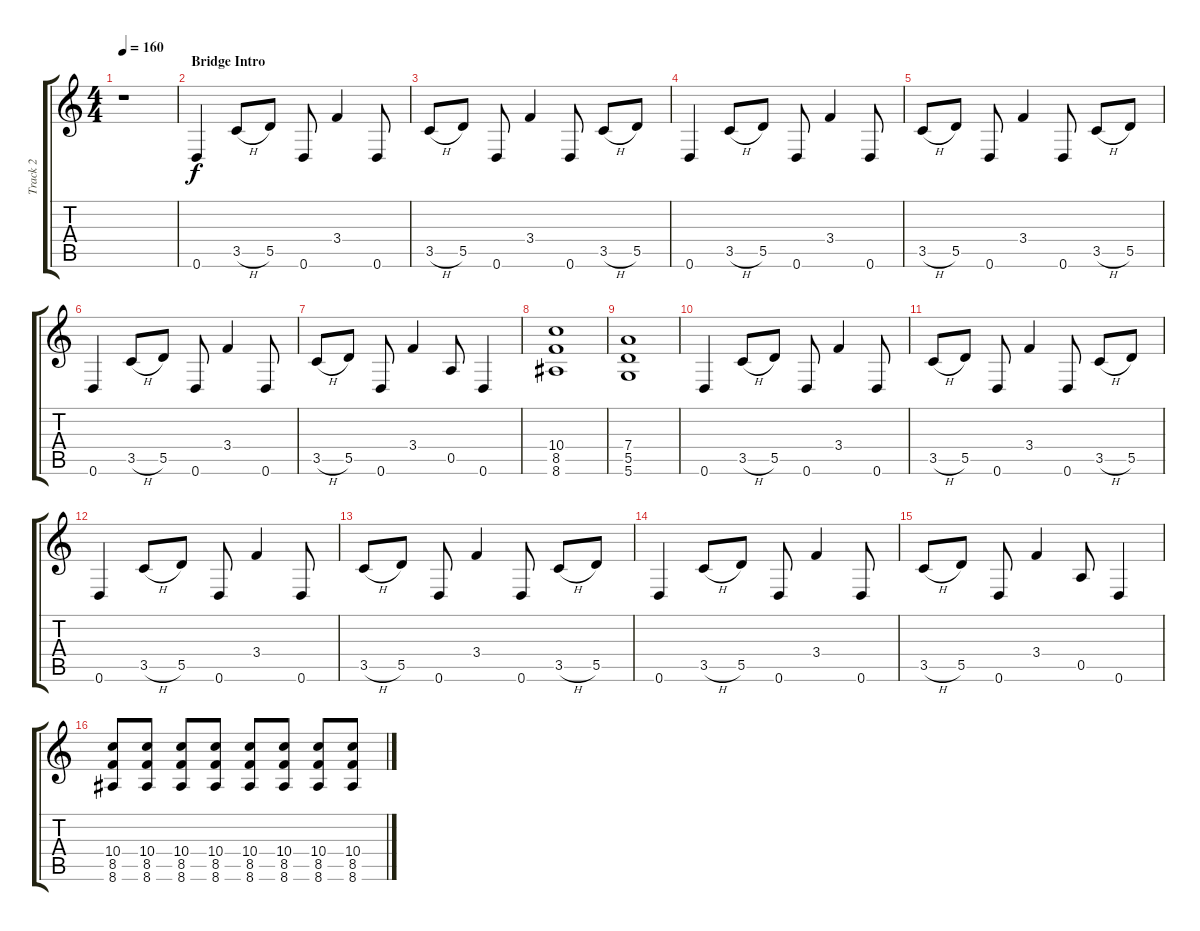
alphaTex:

\track ("Track 2" "Track 2") {instrument distortionguitar}
\staff {score tabs}
\tuning (E4 B3 G3 D3 A2 D2) {hide}
\ts (4 4)
\tempo 160
\clef g2
\ks c
r.1{dy f} |
\section ("" "Bridge Intro")
0.6.4 3.5{h}.8 5.5.8 0.6.8 3.4.4 0.6.8 |
3.5{h}.8 5.5.8 0.6.8 3.4.4 0.6.8 3.5{h}.8 5.5.8 |
0.6.4 3.5{h}.8 5.5.8 0.6.8 3.4.4 0.6.8 |
3.5{h}.8 5.5.8 0.6.8 3.4.4 0.6.8 3.5{h}.8 5.5.8 |
0.6.4 3.5{h}.8 5.5.8 0.6.8 3.4.4 0.6.8 |
3.5{h}.8 5.5.8 0.6.8 3.4.4 0.5.8 0.6.4 |
(10.4 8.5 8.6).1 |
(7.4 5.5 5.6).1 |
0.6.4 3.5{h}.8 5.5.8 0.6.8 3.4.4 0.6.8 |
3.5{h}.8 5.5.8 0.6.8 3.4.4 0.6.8 3.5{h}.8 5.5.8 |
0.6.4 3.5{h}.8 5.5.8 0.6.8 3.4.4 0.6.8 |
3.5{h}.8 5.5.8 0.6.8 3.4.4 0.6.8 3.5{h}.8 5.5.8 |
0.6.4 3.5{h}.8 5.5.8 0.6.8 3.4.4 0.6.8 |
3.5{h}.8 5.5.8 0.6.8 3.4.4 0.5.8 0.6.4 |
(10.4 8.5 8.6).8 (10.4 8.5 8.6).8 (10.4 8.5 8.6).8 (10.4 8.5 8.6).8 (10.4 8.5 8.6).8 (10.4 8.5 8.6).8 (10.4 8.5 8.6).8 (10.4 8.5 8.6).8
